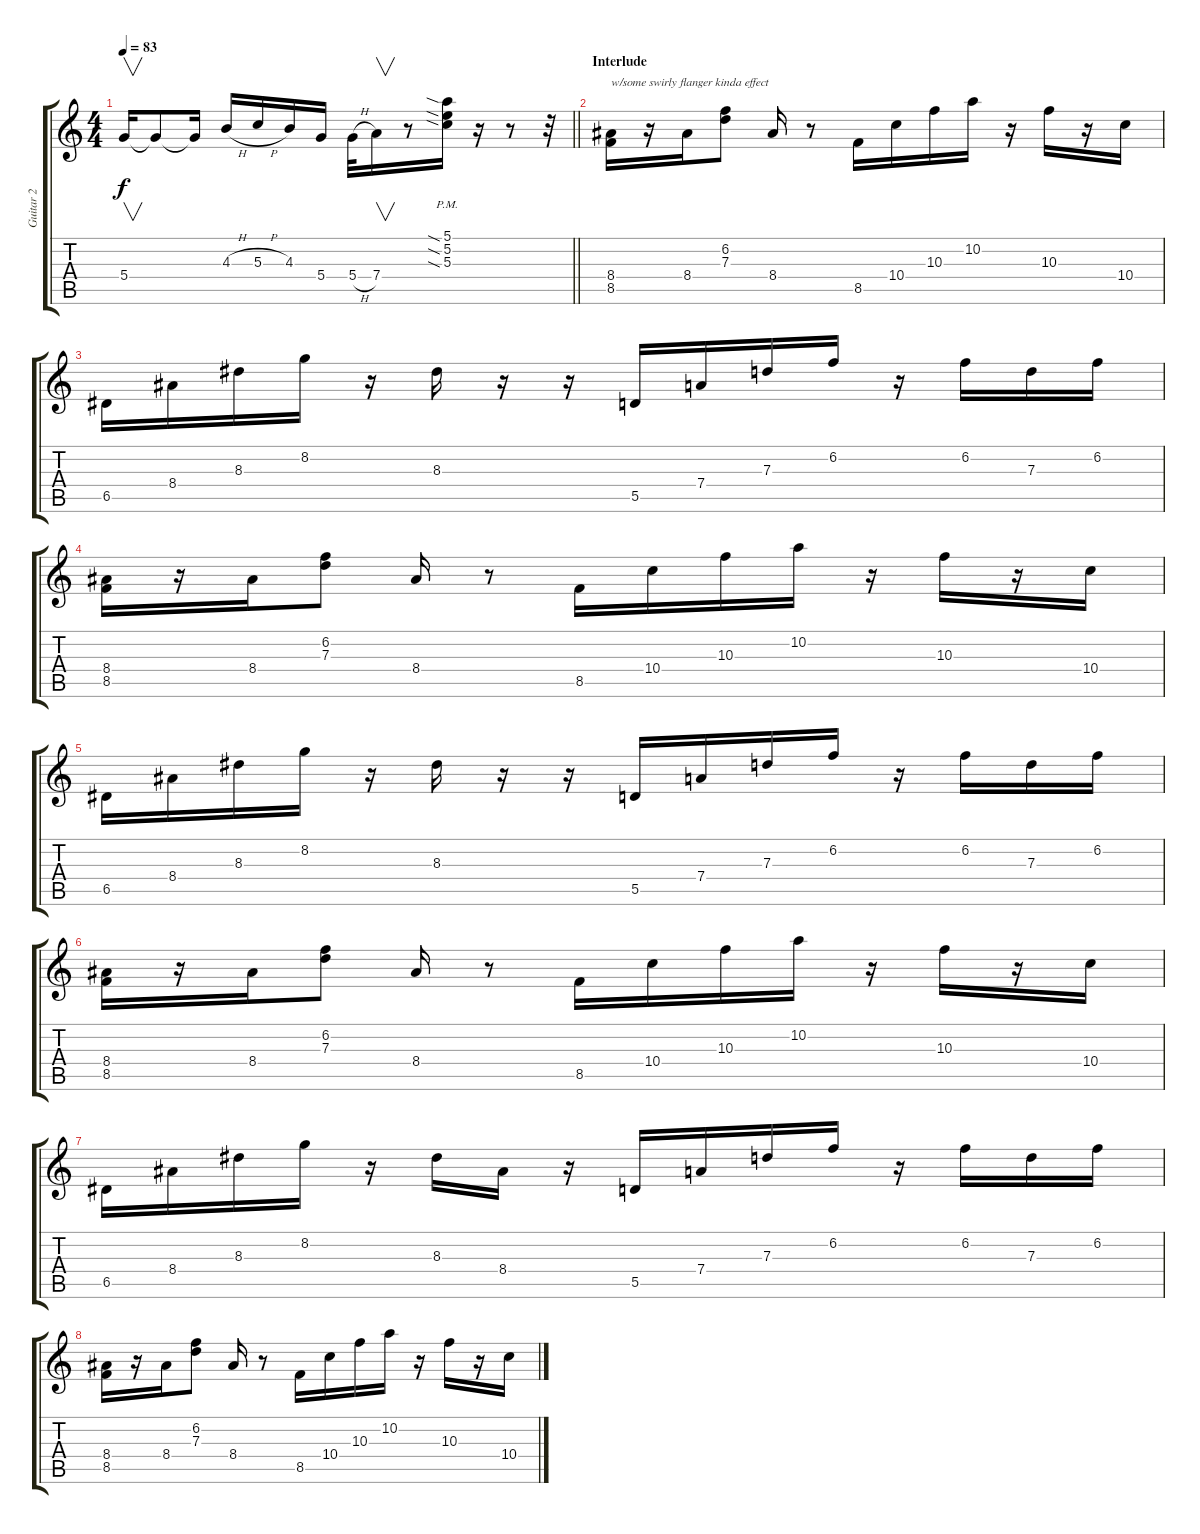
\track ("Guitar 2" "Guitar 2") {instrument electricguitarclean}
\staff {score tabs}
\tuning (E4 B3 G3 D3 A2 E2) {hide}
\ts (4 4)
\tempo 83
\clef g2
\barLineRight lightlight
\ks c
5.4.16{v dy f} 5.4{t}.8 5.4{t}.16 4.3{h}.16 5.3{h}.16 4.3.16 5.4.16 5.4{h}.32 7.4.16{v} r.8 (5.1{sia pm} 5.2{sia pm} 5.3{sia pm}).16 r.16 r.8 r.32 |
\section ("" "Interlude")
(8.4 8.5).16{txt "w/some swirly flanger kinda effect"} r.16 8.4.16 (6.2 7.3).8 8.4.16 r.8 8.5.16 10.4.16 10.3.16 10.2.16 r.16 10.3.16 r.16 10.4.16 |
6.5.16 8.4.16 8.3.16 8.2.16 r.16 8.3.16 r.16 r.16 5.5.16 7.4.16 7.3.16 6.2.16 r.16 6.2.16 7.3.16 6.2.16 |
(8.4 8.5).16 r.16 8.4.16 (6.2 7.3).8 8.4.16 r.8 8.5.16 10.4.16 10.3.16 10.2.16 r.16 10.3.16 r.16 10.4.16 |
6.5.16 8.4.16 8.3.16 8.2.16 r.16 8.3.16 r.16 r.16 5.5.16 7.4.16 7.3.16 6.2.16 r.16 6.2.16 7.3.16 6.2.16 |
(8.4 8.5).16 r.16 8.4.16 (6.2 7.3).8 8.4.16 r.8 8.5.16 10.4.16 10.3.16 10.2.16 r.16 10.3.16 r.16 10.4.16 |
6.5.16 8.4.16 8.3.16 8.2.16 r.16 8.3.16 8.4.16 r.16 5.5.16 7.4.16 7.3.16 6.2.16 r.16 6.2.16 7.3.16 6.2.16 |
(8.4 8.5).16 r.16 8.4.16 (6.2 7.3).8 8.4.16 r.8 8.5.16 10.4.16 10.3.16 10.2.16 r.16 10.3.16 r.16 10.4.16
